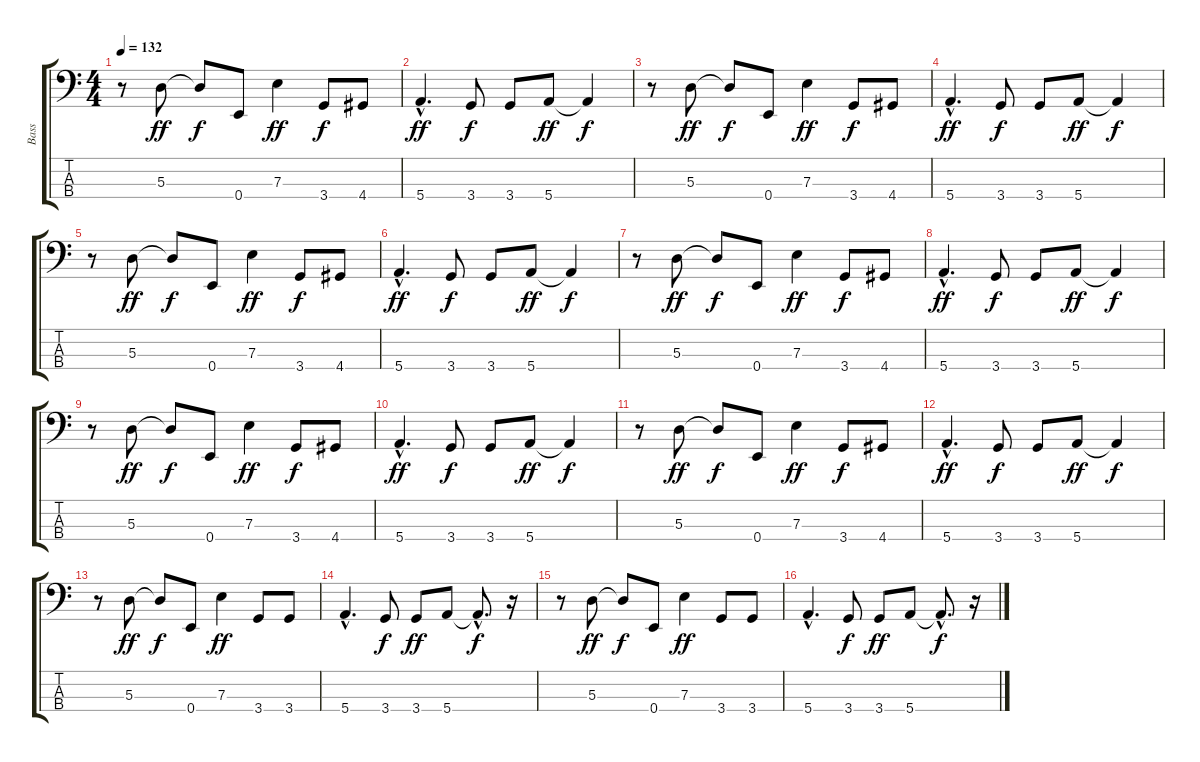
\track ("Bass" "Bass") {instrument electricbasspick}
\staff {score tabs}
\tuning (G2 D2 A1 E1) {hide}
\ts (4 4)
\tempo 132
\clef f4
\ks c
r.8{dy f} 5.3.8{dy ff} 5.3{t}.8{dy f} 0.4.8 7.3.4{dy ff} 3.4.8{dy f} 4.4.8 |
5.4{hac}.4{d dy ff} 3.4.8{dy f} 3.4.8 5.4.8{dy ff} 5.4{t}.4{dy f} |
r.8 5.3.8{dy ff} 5.3{t}.8{dy f} 0.4.8 7.3.4{dy ff} 3.4.8{dy f} 4.4.8 |
5.4{hac}.4{d dy ff} 3.4.8{dy f} 3.4.8 5.4.8{dy ff} 5.4{t}.4{dy f} |
r.8 5.3.8{dy ff} 5.3{t}.8{dy f} 0.4.8 7.3.4{dy ff} 3.4.8{dy f} 4.4.8 |
5.4{hac}.4{d dy ff} 3.4.8{dy f} 3.4.8 5.4.8{dy ff} 5.4{t}.4{dy f} |
r.8 5.3.8{dy ff} 5.3{t}.8{dy f} 0.4.8 7.3.4{dy ff} 3.4.8{dy f} 4.4.8 |
5.4{hac}.4{d dy ff} 3.4.8{dy f} 3.4.8 5.4.8{dy ff} 5.4{t}.4{dy f} |
r.8 5.3.8{dy ff} 5.3{t}.8{dy f} 0.4.8 7.3.4{dy ff} 3.4.8{dy f} 4.4.8 |
5.4{hac}.4{d dy ff} 3.4.8{dy f} 3.4.8 5.4.8{dy ff} 5.4{t}.4{dy f} |
r.8 5.3.8{dy ff} 5.3{t}.8{dy f} 0.4.8 7.3.4{dy ff} 3.4.8{dy f} 4.4.8 |
5.4{hac}.4{d dy ff} 3.4.8{dy f} 3.4.8 5.4.8{dy ff} 5.4{t}.4{dy f} |
r.8 5.3.8{dy ff} 5.3{t}.8{dy f} 0.4.8 7.3.4{dy ff} 3.4.8 3.4.8 |
5.4{hac}.4{d} 3.4.8{dy f} 3.4.8{dy ff} 5.4.8 5.4{hac t}.8{d dy f} r.16 |
r.8 5.3.8{dy ff} 5.3{t}.8{dy f} 0.4.8 7.3.4{dy ff} 3.4.8 3.4.8 |
5.4{hac}.4{d} 3.4.8{dy f} 3.4.8{dy ff} 5.4.8 5.4{hac t}.8{d dy f} r.16
